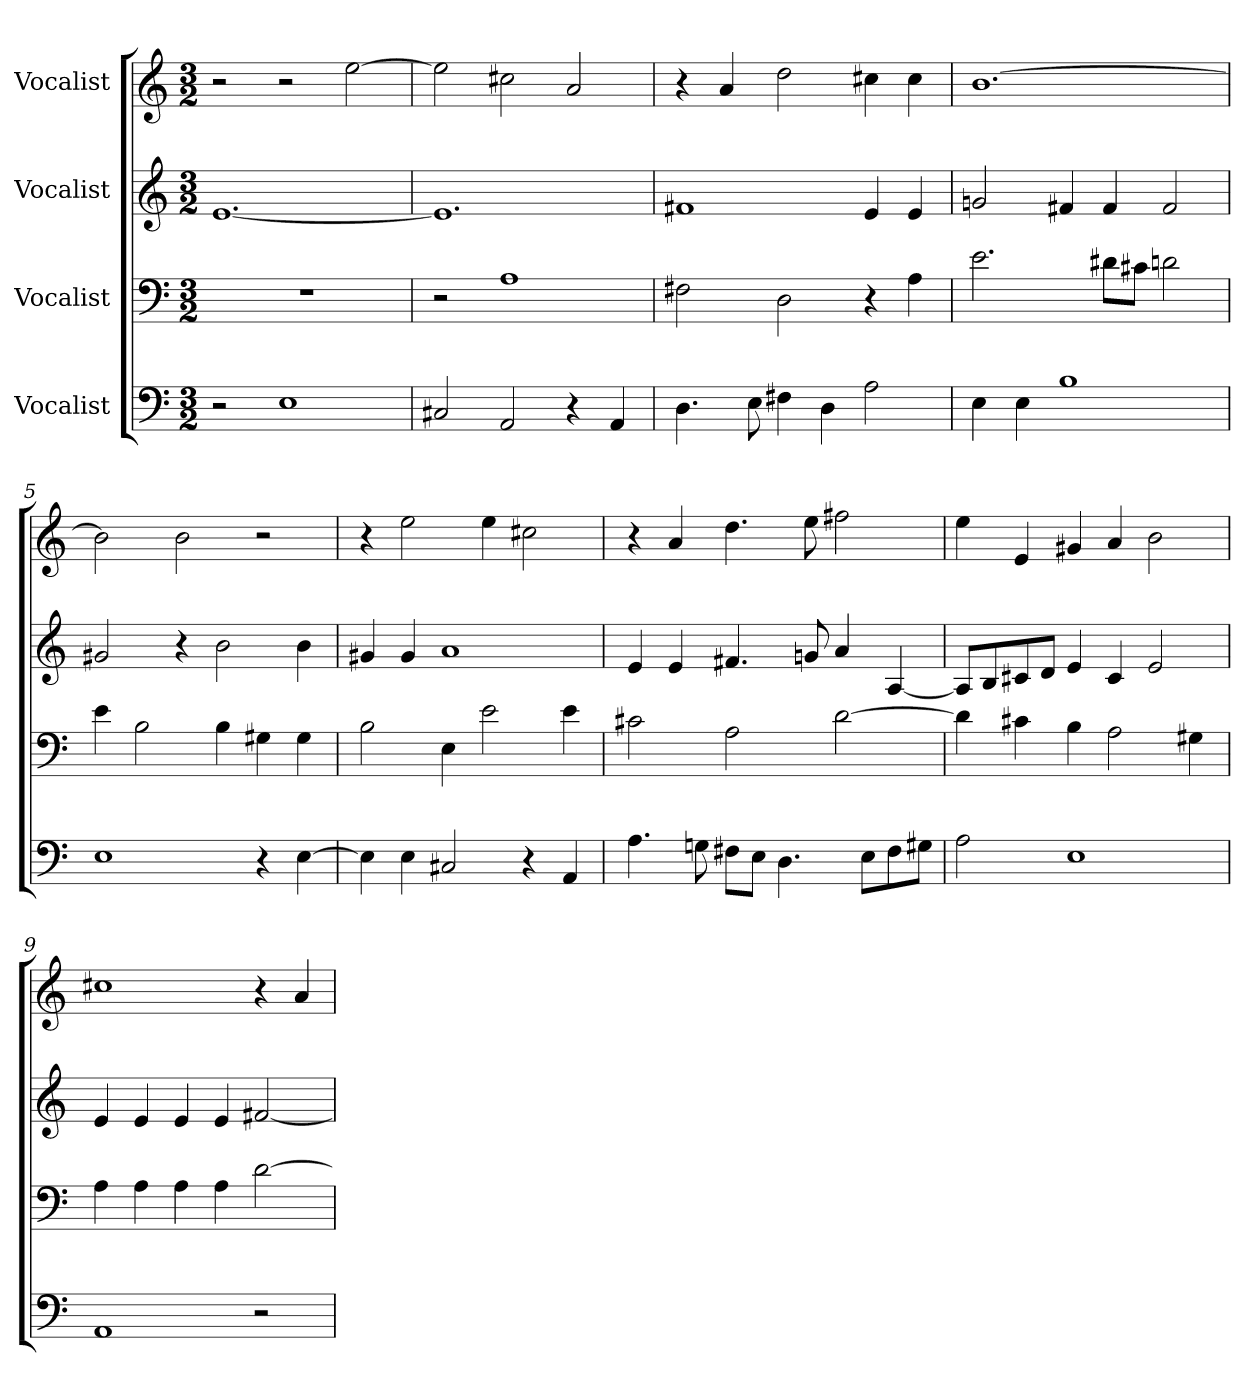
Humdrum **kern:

**kern	**kern	**kern	**kern
*part4	*part3	*part2	*part1
*staff4	*staff3	*staff2	*staff1
*I"Vocalist	*I"Vocalist	*I"Vocalist	*I"Vocalist
*M3/2	*M3/2	*M3/2	*M3/2
=1	=1	=1	=1
2r	1.r	[1.e	2r
1E	.	.	2r
.	.	.	[2ee
=2	=2	=2	=2
2C#X	2r	1.e]	2ee]
2AA	1A	.	2cc#X
4r	.	.	2a
4AA	.	.	.
=3	=3	=3	=3
4.D	2F#X	1f#X	4r
.	.	.	4a
8E	.	.	.
4F#X	2D	.	2dd
4D	.	.	.
2A	4r	4e	4cc#X
.	4A	4e	4cc#
=4	=4	=4	=4
4E	2.e	2gn	[1.b
4E	.	.	.
1B	.	4f#X	.
.	8d#XL	4f#	.
.	8c#XJ	.	.
.	2dn	2f#	.
=5	=5	=5	=5
1E	4e	2g#X	2b]
.	2B	.	.
.	.	4r	2b
.	4B	2b	.
4r	4G#X	.	2r
[4E	4G#	4b	.
=6	=6	=6	=6
4E]	2B	4g#X	4r
4E	.	4g#	2ee
2C#X	4E	1a	.
.	2e	.	4ee
4r	.	.	2cc#X
4AA	4e	.	.
=7	=7	=7	=7
4.A	2c#X	4e	4r
.	.	4e	4a
8Gn	.	.	.
8F#XL	2A	4.f#X	4.dd
8EJ	.	.	.
4.D	.	.	.
.	.	8gn	8ee
.	[2d	4a	2ff#X
8EL	.	.	.
8F#	.	[4A	.
8G#XJ	.	.	.
=8	=8	=8	=8
2A	4d]	8AL]	4ee
.	.	8B	.
.	4c#X	8c#X	4e
.	.	8dJ	.
1E	4B	4e	4g#X
.	2A	4c#	4a
.	.	2e	2b
.	4G#X	.	.
=9	=9	=9	=9
1AA	4A	4e	1cc#X
.	4A	4e	.
.	4A	4e	.
.	4A	4e	.
2r	[2d	[2f#X	4r
.	.	.	4a
=	=	=	=
*-	*-	*-	*-
